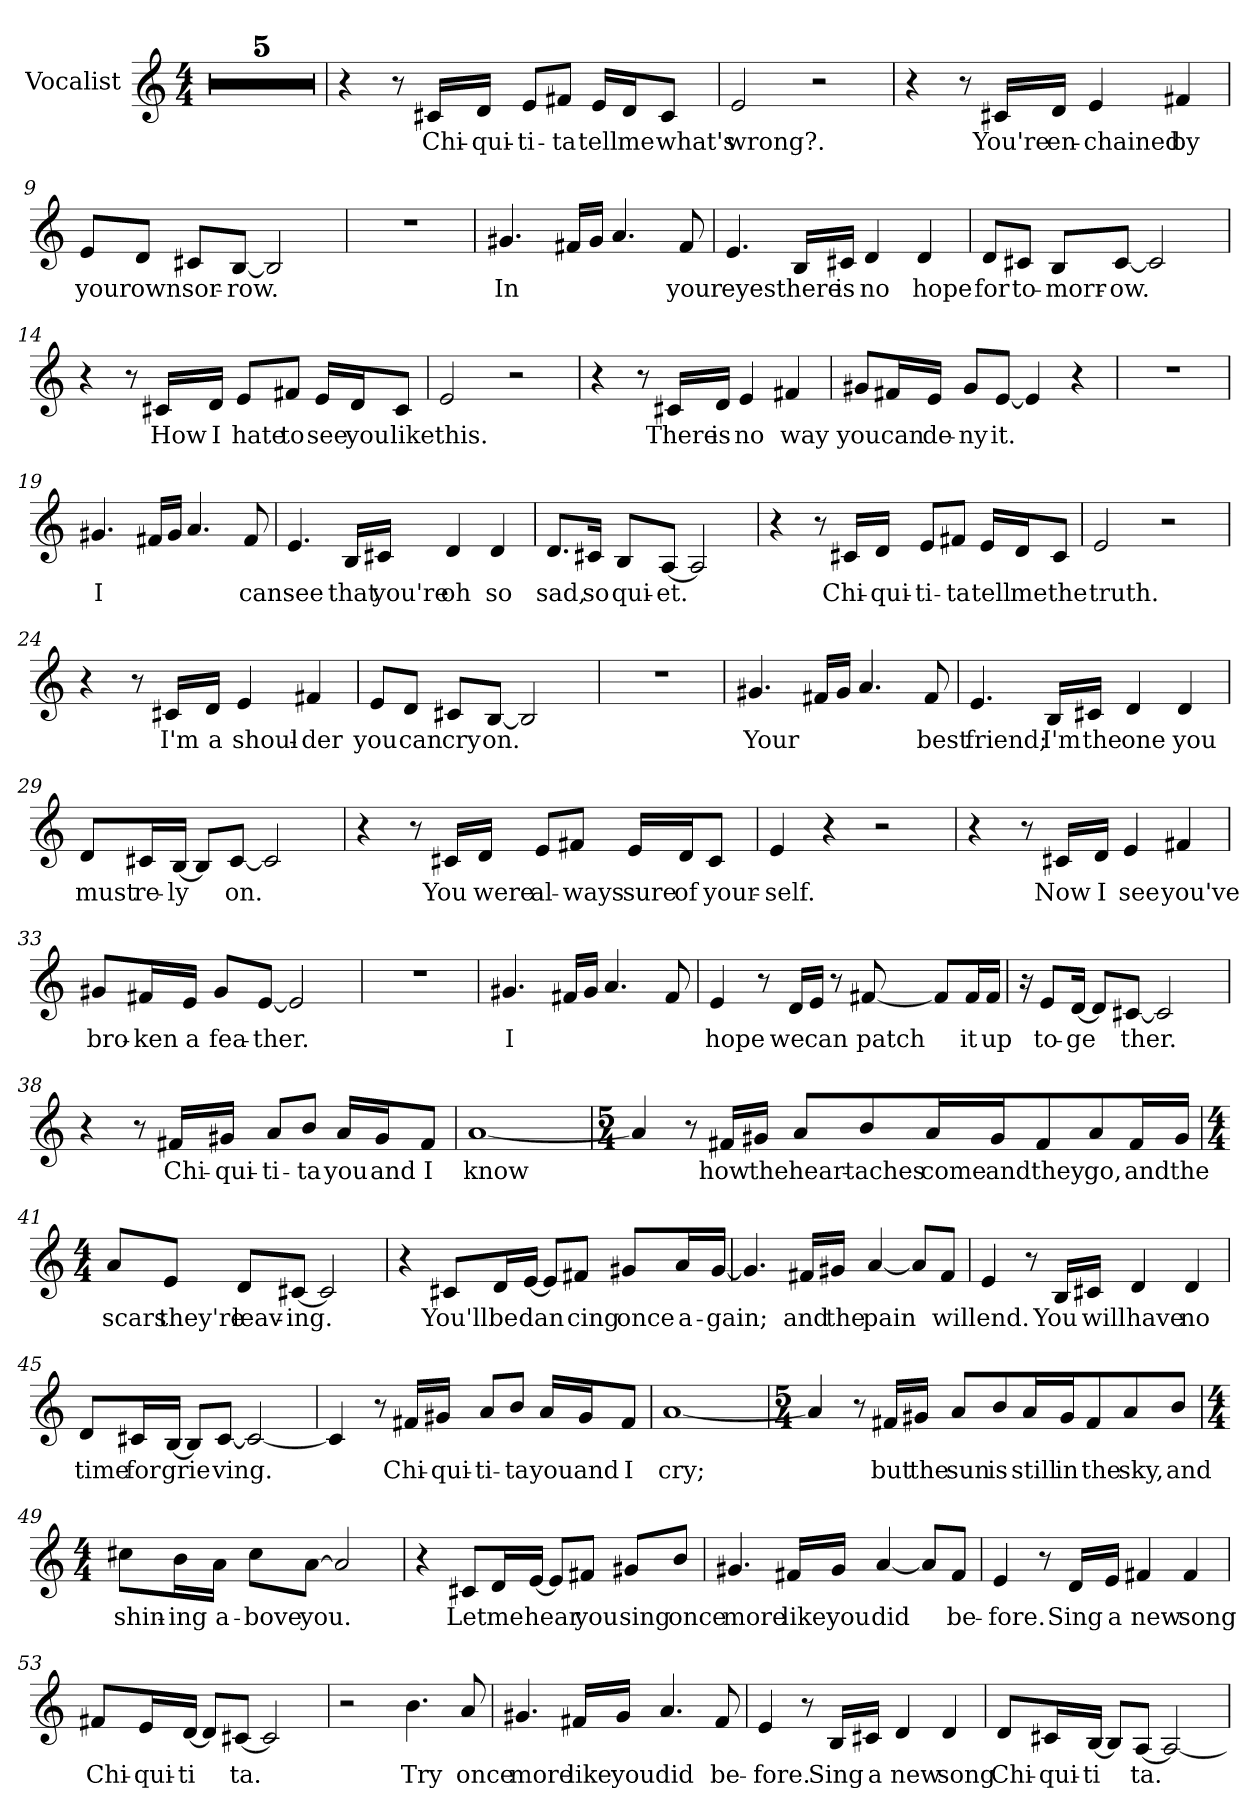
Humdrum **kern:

**kern	**text
*part1	*part1
*staff1	*staff1
*I"Vocalist	*
*clefG2	*
*M4/4	*
=1	=1
1r	.
=2	=2
1r	.
=3	=3
1r	.
=4	=4
1r	.
=5	=5
1r	.
=6	=6
4r	.
8r	.
16c#X/LL	Chi-
16d/JJ	-qui-
8e/L	-ti-
8f#X/J	-ta
16e/LL	tell
16d/J	me
8c#/J	what's
=7	=7
2e	wrong?.
2r	.
=8	=8
4r	.
8r	.
16c#X/LL	You're
16d/JJ	en-
4e	-chained
4f#X	by
=9	=9
8e/L	your
8d/J	own
8c#X/L	sor-
[8B/J	-row.
2B]	_
=10	=10
1r	.
=11	=11
4.g#X	In
16f#X/LL	_
16g#/JJ	_
4.a	_
8f#	your
=12	=12
4.e	eyes
16B/LL	there
16c#X/JJ	is
4d	no
4d	hope
=13	=13
8d/L	for
8c#X/J	to-
8B/L	-morr-
[8c#/J	-ow.
2c#]	_
=14	=14
4r	.
8r	.
16c#X/LL	How
16d/JJ	I
8e/L	hate
8f#X/J	to
16e/LL	see
16d/J	you
8c#/J	like
=15	=15
2e	this.
2r	.
=16	=16
4r	.
8r	.
16c#X/LL	There
16d/JJ	is
4e	no
4f#X	way
=17	=17
8g#X/L	you
16f#X/L	can
16e/JJ	de-
8g#/L	-ny
[8e/J	it.
4e]	_
4r	.
=18	=18
1r	.
=19	=19
4.g#X	I
16f#X/LL	_
16g#/JJ	_
4.a	_
8f#	can
=20	=20
4.e	see
16B/LL	that
16c#X/JJ	you're
4d	oh
4d	so
=21	=21
8.d/L	sad,
16c#X/Jk	so
8B/L	qui-
[8A/J	-et.
2A]	_
=22	=22
4r	.
8r	.
16c#X/LL	Chi-
16d/JJ	-qui-
8e/L	-ti-
8f#X/J	-ta
16e/LL	tell
16d/J	me
8c#/J	the
=23	=23
2e	truth.
2r	.
=24	=24
4r	.
8r	.
16c#X/LL	I'm
16d/JJ	a
4e	shoul-
4f#X	-der
=25	=25
8e/L	you
8d/J	can
8c#X/L	cry
[8B/J	on.
2B]	_
=26	=26
1r	.
=27	=27
4.g#X	Your
16f#X/LL	_
16g#/JJ	_
4.a	_
8f#	best
=28	=28
4.e	friend;
16B/LL	I'm
16c#X/JJ	the
4d	one
4d	you
=29	=29
8d/L	must
16c#X/L	re-
[16B/JJ	-ly
8B/L]	_
[8c#/J	on.
2c#]	_
=30	=30
4r	.
8r	.
16c#X/LL	You
16d/JJ	were
8e/L	al-
8f#X/J	-ways
16e/LL	sure
16d/J	of
8c#/J	your-
=31	=31
4e	-self.
4r	.
2r	.
=32	=32
4r	.
8r	.
16c#X/LL	Now
16d/JJ	I
4e	see
4f#X	you've
=33	=33
8g#X/L	bro-
16f#X/L	-ken
16e/JJ	a
8g#/L	fea-
[8e/J	-ther.
2e]	_
=34	=34
1r	.
=35	=35
4.g#X	I
16f#X/LL	_
16g#/JJ	_
4.a	_
8f#	_
=36	=36
4e	hope
8r	.
16d/LL	we
16e/JJ	can
8r	.
[8f#X	patch
8f#/L]	_
16f#/L	it
16f#/JJ	up
=37	=37
16r	.
8e/L	to-
[16d/Jk	-ge-
8d/L]	_
[8c#X/J	-ther.
2c#]	_
=38	=38
4r	.
8r	.
16f#X/LL	Chi-
16g#X/JJ	-qui-
8a/L	-ti-
8b/J	-ta
16a/LL	you
16g#/J	and
8f#/J	I
=39	=39
[1a	know
=40	=40
*M5/4	*
4a]	_
8r	.
16f#X/LL	how
16g#X/JJ	the
8a/L	heart-
8b/	-aches
16a/L	come
16g#/J	and
8f#/	they
8a/	go,
16f#/L	and
16g#/JJ	the
=41	=41
*M4/4	*
8a/L	scars
8e/J	they're
8d/L	leav-
[8c#X/J	-ing.
2c#]	_
=42	=42
4r	.
8c#X/L	You'll
16d/L	be
[16e/JJ	dan-
8e/L]	_
8f#X/J	-cing
8g#X/L	once
16a/L	a-
[16g#/JJ	-gain;
=43	=43
4.g#]	_
16f#X/LL	and
16g#X/JJ	the
[4a	pain
8a/L]	_
8f#/J	will
=44	=44
4e	end.
8r	.
16B/LL	You
16c#X/JJ	will
4d	have
4d	no
=45	=45
8d/L	time
16c#X/L	for
[16B/JJ	grie-
8B/L]	_
[8c#/J	-ving.
2c#_	_
=46	=46
4c#]	_
8r	.
16f#X/LL	Chi-
16g#X/JJ	-qui-
8a/L	-ti-
8b/J	-ta
16a/LL	you
16g#/J	and
8f#/J	I
=47	=47
[1a	cry;
=48	=48
*M5/4	*
4a]	_
8r	.
16f#X/LL	but
16g#X/JJ	the
8a/L	sun
8b/	is
16a/L	still
16g#/J	in
8f#/	the
8a/	sky,
8b/J	and
=49	=49
*M4/4	*
8cc#X\L	shin-
16b\L	-ing
16a\JJ	a-
8cc#\L	-bove
[8a\J	you.
2a]	_
=50	=50
4r	.
8c#X/L	Let
16d/L	me
[16e/JJ	hear
8e/L]	_
8f#X/J	you
8g#X/L	sing
8b/J	once
=51	=51
4.g#X	more
16f#X/LL	like
16g#/JJ	you
[4a	did
8a/L]	_
8f#/J	be-
=52	=52
4e	-fore.
8r	.
16d/LL	Sing
16e/JJ	a
4f#X	new
4f#	song
=53	=53
8f#X/L	Chi-
16e/L	-qui-
[16d/JJ	-ti-
8d/L]	_
[8c#X/J	-ta.
2c#]	_
=54	=54
2r	.
4.b	Try
8a	once
=55	=55
4.g#X	more
16f#X/LL	like
16g#/JJ	you
4.a	did
8f#	be-
=56	=56
4e	-fore.
8r	.
16B/LL	Sing
16c#X/JJ	a
4d	new
4d	song
=57	=57
8d/L	Chi-
16c#X/L	-qui-
[16B/JJ	-ti-
8B/L]	_
[8A/J	-ta.
2A_	_
=	=
*-	*-
